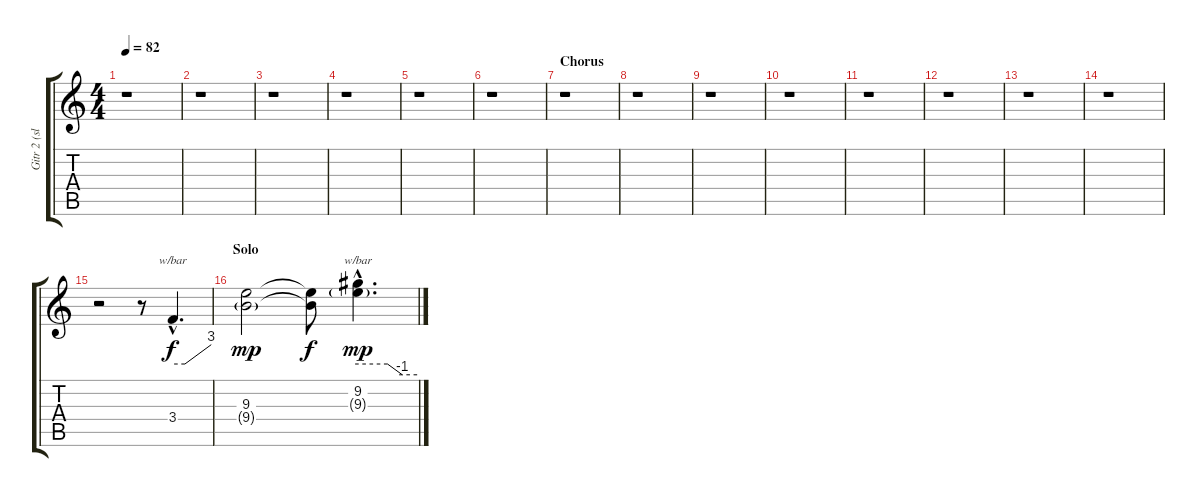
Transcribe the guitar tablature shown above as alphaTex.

\track ("Gitr 2 (slide)" "Gitr 2 (sl") {instrument overdrivenguitar}
\staff {score tabs}
\tuning (E4 B3 G3 D3 A2 E2) {hide}
\ts (4 4)
\tempo 82
\clef g2
\ks c
r.1{dy mp} |
r.1 |
r.1 |
r.1 |
r.1 |
r.1 |
\section ("" "Chorus")
r.1 |
r.1 |
r.1 |
r.1 |
r.1 |
r.1 |
r.1 |
r.1 |
r.2 r.8 3.4{hac}.4{d tbe (custom default 0 0 19 0 60 12) dy f} |
\section ("" "Solo")
(9.3 9.4{g}).2{dy mp} (9.3{t} 9.4{t}).8{dy f} (9.2{hac} 9.3{g hac}).4{d tbe (custom default 0 0 30 0 45 -4 60 -4) dy mp}
